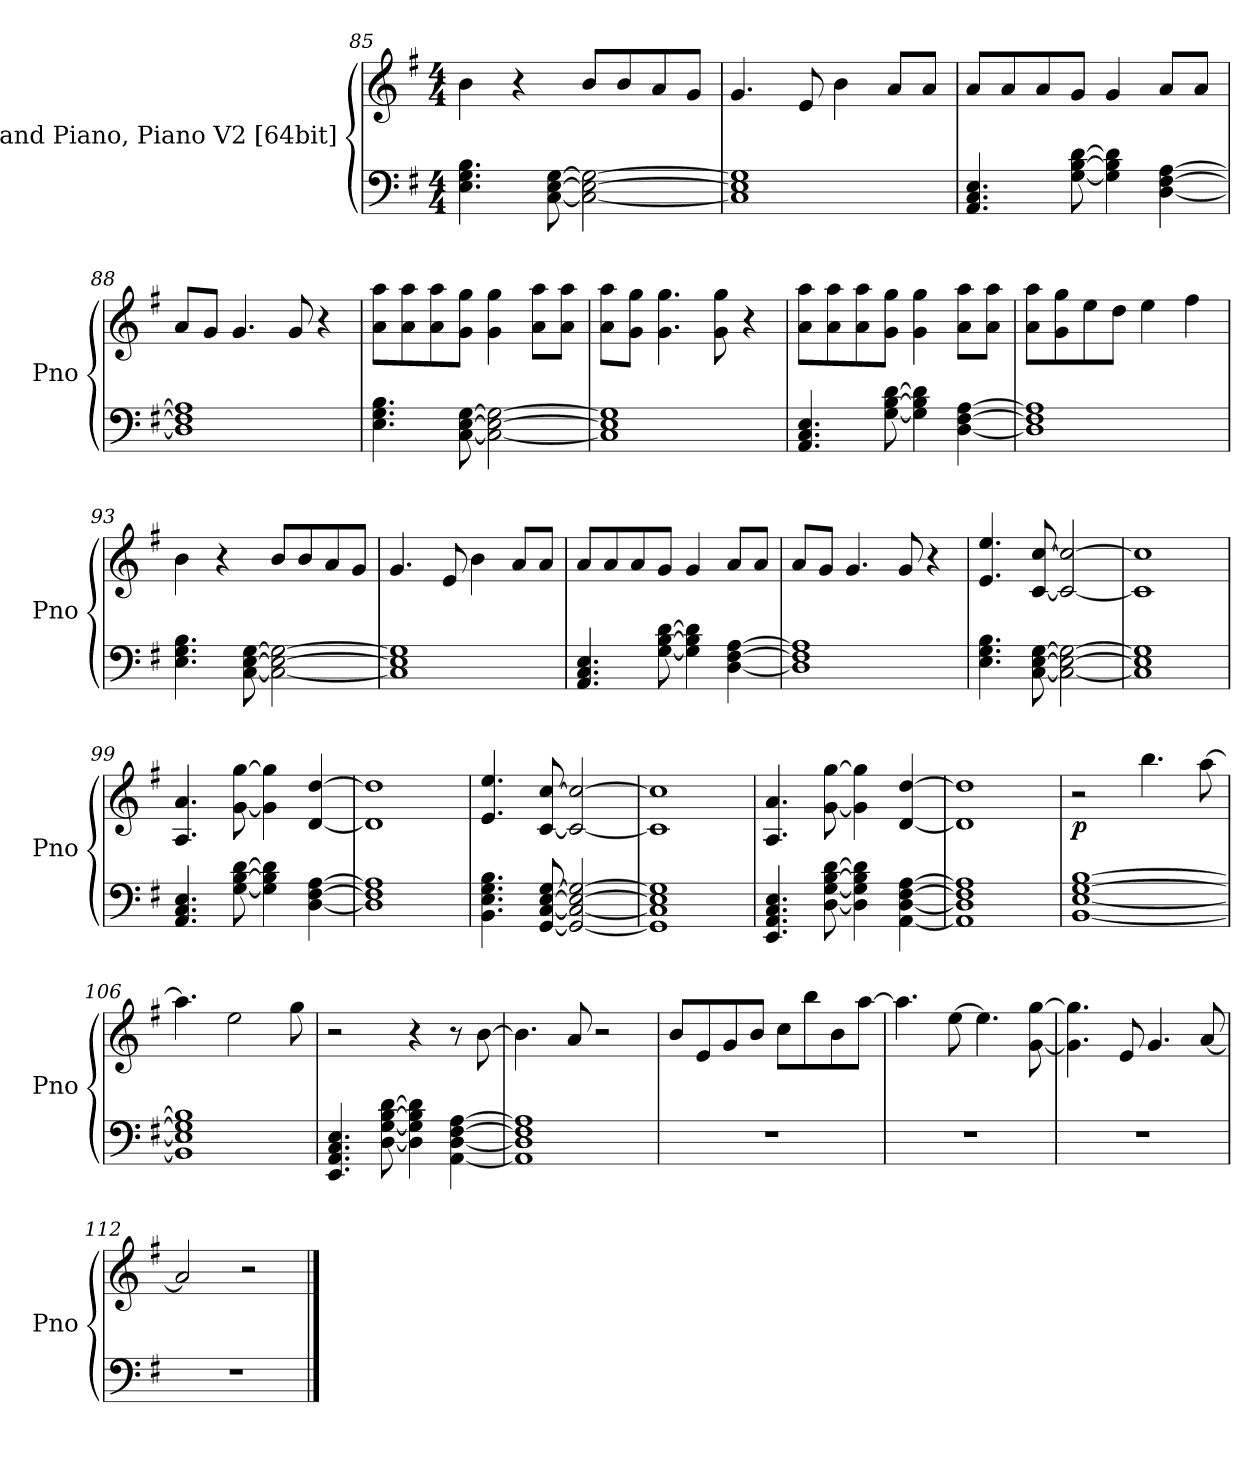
**kern	**kern	**dynam
*part2	*part1	*part1
*staff2	*staff1	*staff1
*I"Grand Piano, Piano V2 [64bit] #2	*I"Grand Piano, Piano V2 [64bit]	*
*I'Pno	*I'Pno	*
*clefF4	*clefG2	*
*k[f#]	*k[f#]	*
*M4/4	*M4/4	*
=85	=85	=85
4.E\ 4.G\ 4.B\	4b\	.
.	4r	.
[8C\ [8E\ [8G\	.	.
2C\_ 2E\_ 2G\_	8b/L	.
.	8b/	.
.	8a/	.
.	8g/J	.
=86	=86	=86
1C] 1E] 1G]	4.g/	.
.	8e/	.
.	4b\	.
.	8a/L	.
.	8a/J	.
=87	=87	=87
4.AA/ 4.C/ 4.E/	8a/L	.
.	8a/	.
.	8a/	.
[8G\ [8B\ [8d\	8g/J	.
4G\] 4B\] 4d\]	4g/	.
[4D\ [4F#\ [4A\	8a/L	.
.	8a/J	.
=88	=88	=88
1D] 1F#] 1A]	8a/L	.
.	8g/J	.
.	4.g/	.
.	8g/	.
.	4r	.
!!LO:LB:g=z
=89	=89	=89
4.E\ 4.G\ 4.B\	8a\ 8aa\L	.
.	8a\ 8aa\	.
.	8a\ 8aa\	.
[8C\ [8E\ [8G\	8g\ 8gg\J	.
2C\_ 2E\_ 2G\_	4g\ 4gg\	.
.	8a\ 8aa\L	.
.	8a\ 8aa\J	.
=90	=90	=90
1C] 1E] 1G]	8a\ 8aa\L	.
.	8g\ 8gg\J	.
.	4.g\ 4.gg\	.
.	8g\ 8gg\	.
.	4r	.
=91	=91	=91
4.AA/ 4.C/ 4.E/	8a\ 8aa\L	.
.	8a\ 8aa\	.
.	8a\ 8aa\	.
[8G\ [8B\ [8d\	8g\ 8gg\J	.
4G\] 4B\] 4d\]	4g\ 4gg\	.
[4D\ [4F#\ [4A\	8a\ 8aa\L	.
.	8a\ 8aa\J	.
=92	=92	=92
1D] 1F#] 1A]	8a\ 8aa\L	.
.	8g\ 8gg\	.
.	8ee\	.
.	8dd\J	.
.	4ee\	.
.	4ff#\	.
=93	=93	=93
4.E\ 4.G\ 4.B\	4b\	.
.	4r	.
[8C\ [8E\ [8G\	.	.
2C\_ 2E\_ 2G\_	8b/L	.
.	8b/	.
.	8a/	.
.	8g/J	.
!!LO:LB:g=z
=94	=94	=94
1C] 1E] 1G]	4.g/	.
.	8e/	.
.	4b\	.
.	8a/L	.
.	8a/J	.
=95	=95	=95
4.AA/ 4.C/ 4.E/	8a/L	.
.	8a/	.
.	8a/	.
[8G\ [8B\ [8d\	8g/J	.
4G\] 4B\] 4d\]	4g/	.
[4D\ [4F#\ [4A\	8a/L	.
.	8a/J	.
=96	=96	=96
1D] 1F#] 1A]	8a/L	.
.	8g/J	.
.	4.g/	.
.	8g/	.
.	4r	.
=97	=97	=97
4.E\ 4.G\ 4.B\	4.e/ 4.ee/	.
[8C\ [8E\ [8G\	[8c/ [8cc/	.
2C\_ 2E\_ 2G\_	2c/_ 2cc/_	.
=98	=98	=98
1C] 1E] 1G]	1c] 1cc]	.
=99	=99	=99
4.AA/ 4.C/ 4.E/	4.A/ 4.a/	.
[8G\ [8B\ [8d\	[8g\ [8gg\	.
4G\] 4B\] 4d\]	4g\] 4gg\]	.
[4D\ [4F#\ [4A\	[4d/ [4dd/	.
=100	=100	=100
1D] 1F#] 1A]	1d] 1dd]	.
=101	=101	=101
4.BB\ 4.E\ 4.G\ 4.B\	4.e/ 4.ee/	.
[8GG/ [8C/ [8E/ [8G/	[8c/ [8cc/	.
2GG/_ 2C/_ 2E/_ 2G/_	2c/_ 2cc/_	.
=102	=102	=102
1GG] 1C] 1E] 1G]	1c] 1cc]	.
!!LO:LB:g=z
=103	=103	=103
4.EE/ 4.AA/ 4.C/ 4.E/	4.A/ 4.a/	.
[8D\ [8G\ [8B\ [8d\	[8g\ [8gg\	.
4D\] 4G\] 4B\] 4d\]	4g\] 4gg\]	.
[4AA\ [4D\ [4F#\ [4A\	[4d/ [4dd/	.
=104	=104	=104
1AA] 1D] 1F#] 1A]	1d] 1dd]	.
=105	=105	=105
!	!	!LO:DY:b
[1BB [1E [1G [1B	2r	p
.	4.bb\	.
.	[8aa\	.
=106	=106	=106
1BB] 1E] 1G] 1B]	4.aa\]	.
.	2ee\	.
.	8gg\	.
=107	=107	=107
4.EE/ 4.AA/ 4.C/ 4.E/	2r	.
[8D\ [8G\ [8B\ [8d\	.	.
4D\] 4G\] 4B\] 4d\]	4r	.
[4AA\ [4D\ [4F#\ [4A\	8r	.
.	[8b\	.
=108	=108	=108
1AA] 1D] 1F#] 1A]	4.b\]	.
.	8a/	.
.	2r	.
=109	=109	=109
1r	8b/L	.
.	8e/	.
.	8g/	.
.	8b/J	.
.	8cc\L	.
.	8bb\	.
.	8b\	.
.	[8aa\J	.
=110	=110	=110
1r	4.aa\]	.
.	[8ee\	.
.	4.ee\]	.
.	[8g\ [8gg\	.
!!LO:PB:g=z
=111	=111	=111
1r	4.g\] 4.gg\]	.
.	8e/	.
.	4.g/	.
.	[8a/	.
=112	=112	=112
1r	2a/]	.
.	2r	.
==	==	==
*-	*-	*-
